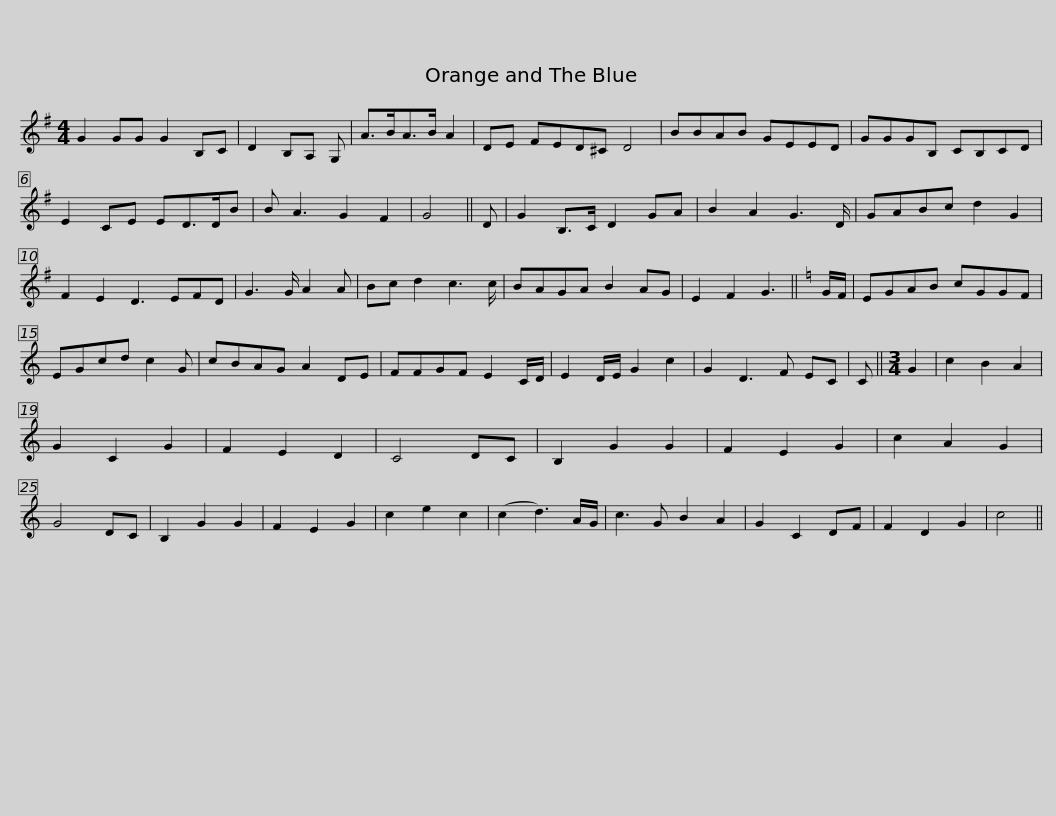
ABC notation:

X:1
L:1/8
M:4/4
I:linebreak $
K:G
V:1 treble
V:1
 G2 GG G2 B,C | D2 B,A, G, | A>BA>B A2 | DE FED^C D4 | BBAB GEED | %5
 GGGB, CB,CD |$ E2 CE ED>DB | B A3 G2 F2 | G4 || D | %10
 G2 B,>C D2 GA | B2 A2 G3 D/ | GABc d2 G2 | F2 E2 D3 EFD |$ G3 G/ A2 A | %15
 Bc d2 c3 c/ | BAGA B2 AG | E2 F2 G3 ||[K:C] G/F/ | EGAB cGGF | %20
 EGcd c2 G |$ cBAG A2 DE | FFGF E2 C/D/ | E2 D/E/ G2 c2 | G2 D3 F EC | %25
 C ||[M:3/4] G2 | c2 B2 A2 | G2 C2 G2 | F2 E2 D2 | %30
 C4 DC |$ B,2 G2 G2 | F2 E2 G2 | c2 A2 G2 | G4 DC | %35
 B,2 G2 G2 | F2 E2 G2 | c2 e2 c2 | (c2 d3) A/G/ | c3 G B2 A2 | %40
 G2 C2 DF | F2 D2 G2 | c4 || %43
